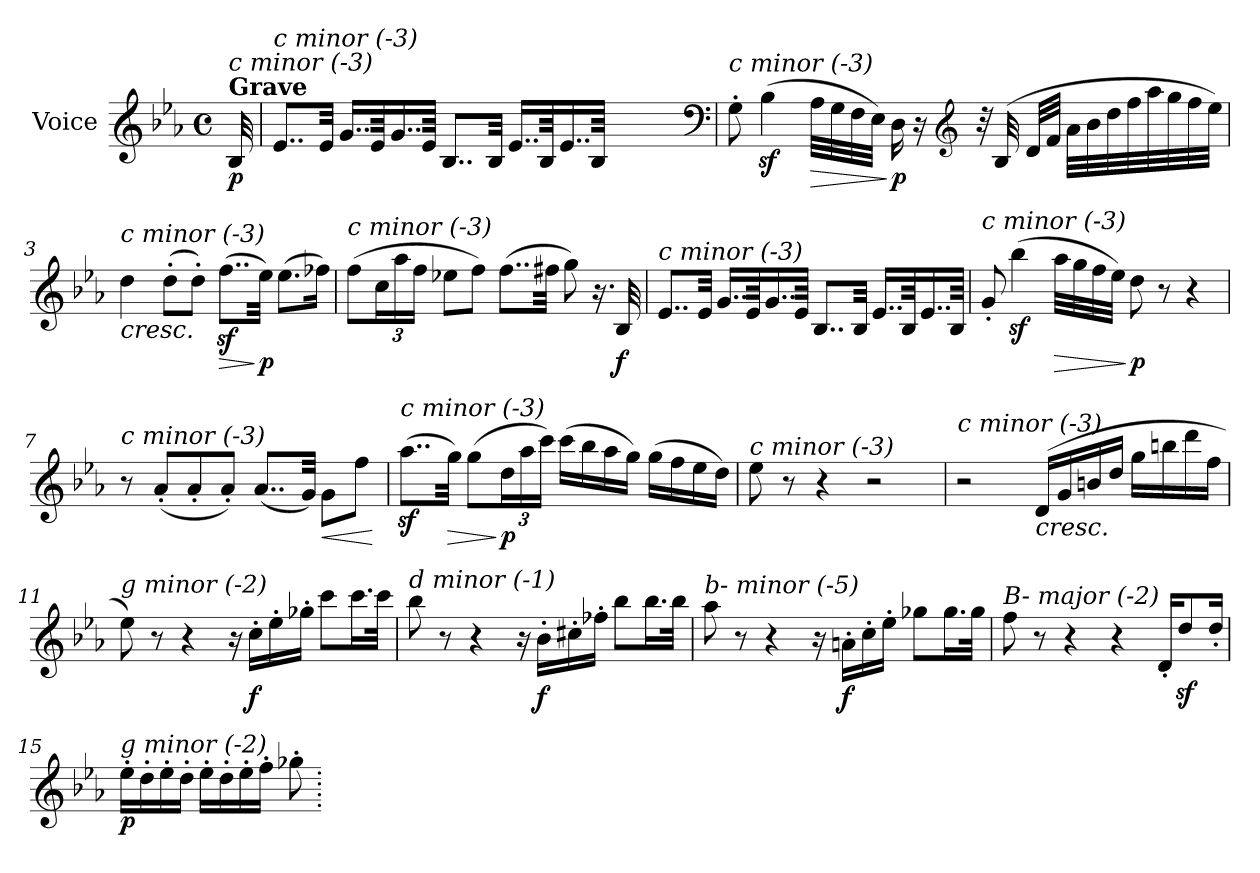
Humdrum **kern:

**kern	**dynam
*part1	*part1
*staff1	*staff1
*I"Voice	*
*I'V	*
*clefG2	*
*k[b-e-a-]	*
*M4/4	*
*met(c)	*
=	=
!LO:TX:a:B:t=Grave	!
!LO:TX:i:t=c minor (-3)	!
!	!LO:DY:b
32B-/	p
=1	=1
!LO:TX:i:t=c minor (-3)	!
8..e-/L	.
32e-/Jkk	.
16..g/LL	.
64e-/KK	.
16..g/	.
64e-/JJkk	.
8..B-/L	.
32B-/Jkk	.
16..e-/LL	.
64B-/KK	.
16..e-/	.
64B-/JJkk	.
2ryy	.
16ryy	.
*clefF4	*
=2	=2
!LO:TX:i:t=c minor (-3)	!
8G'\	.
(>4B-z<\	.
!	!LO:HP:b
32A-\LLL	>
32G\	.
32F\	.
32E-\JJJ)	.
!	!LO:DY:n=1:b
16D\	] p
16r	.
*clefG2	*
32ryy	.
32r	.
(>32B-/	.
32d/LLL	.
32f/JJJ	.
32a-\LLL	.
32b-\	.
32dd\	.
32ff\	.
32aa-\	.
32gg\	.
32ff\	.
32ee-\JJJ)	.
!!LO:LB:g=z
=3	=3
!LO:TX:b:i:t=cresc.	!
!LO:TX:i:t=c minor (-3)	!
4dd\	.
(>8dd'\L	.
8dd'\J)	.
!	!LO:HP:b
(>8..ffz<\L	>
!	!LO:DY:n=1:b
32ee-\Jkk)	] p
(>8.ee-\L	.
16ff-Xi\Jk)	.
=4	=4
!LO:TX:i:t=c minor (-3)	!
(>8ff\L	.
*Xbrackettup	*
24cc\L	.
24aa-\	.
24ff\JJ	.
8ee-X\L	.
8ff\J)	.
(>8..ff\L	.
32ff#X\Jkk	.
8gg\)	.
16.r	.
!	!LO:DY:b
32B-/	f
=5	=5
!LO:TX:i:t=c minor (-3)	!
8..e-/L	.
32e-/Jkk	.
16..g/LL	.
64e-/KK	.
16..g/	.
64e-/JJkk	.
8..B-/L	.
32B-/Jkk	.
16..e-/LL	.
64B-/KK	.
16..e-/	.
64B-/JJkk	.
!!LO:LB:g=z
=6	=6
!LO:TX:i:t=c minor (-3)	!
8g'/	.
(>4bb-z<\	.
!	!LO:HP:b
32aa-\LLL	>
32gg\	.
32ff\	.
32ee-\JJJ)	.
!	!LO:DY:n=1:b
8dd\	] p
8r	.
4r	.
=7	=7
!LO:TX:i:t=c minor (-3)	!
8r	.
(<8a-'/L	.
8a-'/	.
8a-'/J)	.
(<8..a-/L	.
32g/Jkk)	.
!	!LO:HP:b
8g\L	<
8ff\J	.
.	[
=8	=8
!LO:TX:i:t=c minor (-3)	!
(>8..aa-z<\L	.
!	!LO:HP:b
32gg\Jkk)	>
(>8gg\L	.
!	!LO:DY:n=1:b
24dd\L	] p
24aa-\	.
24ccc\JJ)	.
(>16ccc\LL	.
16bb-\	.
16aa-\	.
16gg\JJ)	.
(>16gg\LL	.
16ff\	.
16ee-\	.
16dd\JJ)	.
!!LO:LB:g=z
=9	=9
!LO:TX:i:t=c minor (-3)	!
8ee-\	.
8r	.
4r	.
2r	.
=10	=10
!LO:TX:i:t=c minor (-3)	!
2r	.
!LO:TX:b:i:t=cresc.	!
(>16d/LL	.
16g/	.
16bn/	.
16dd/JJ	.
16gg\LL	.
16bbn\	.
16ddd\	.
16ff\JJ	.
=11	=11
!LO:TX:i:t=g minor (-2)	!
8ee-\)	.
8r	.
4r	.
16r	.
!	!LO:DY:b
16cc'\LL	f
16ee-'\	.
16gg-X'\JJ	.
8ccc\L	.
16.ccc\L	.
32ccc\JJk	.
=12	=12
!LO:TX:i:t=d minor (-1)	!
8bb-\	.
8r	.
4r	.
16r	.
!	!LO:DY:b
16b-'\LL	f
16cc#X'i\	.
16ff-X'\JJ	.
8bb-\L	.
16.bb-\L	.
32bb-\JJk	.
=13	=13
!LO:TX:i:t=b- minor (-5)	!
8aa-\	.
8r	.
4r	.
16r	.
!	!LO:DY:b
16an'\LL	f
16cc'\	.
16ee-'\JJ	.
8gg-X\L	.
16.gg-\L	.
32gg-\JJk	.
=14	=14
!LO:TX:i:t=B- major (-2)	!
8ff\	.
8r	.
4r	.
4r	.
16d'/KL	.
8ddz</	.
16dd'/Jk	.
!!LO:LB:g=z
=15	=15
!LO:TX:i:t=g minor (-2)	!
!	!LO:DY:b
16ee-'\LL	p
16dd'\	.
16ee-'\	.
16dd'\JJ	.
16ee-'\LL	.
16dd'\	.
16ee-'\	.
16ff'\JJ	.
8gg-X'\	.
=.	=.
*-	*-
